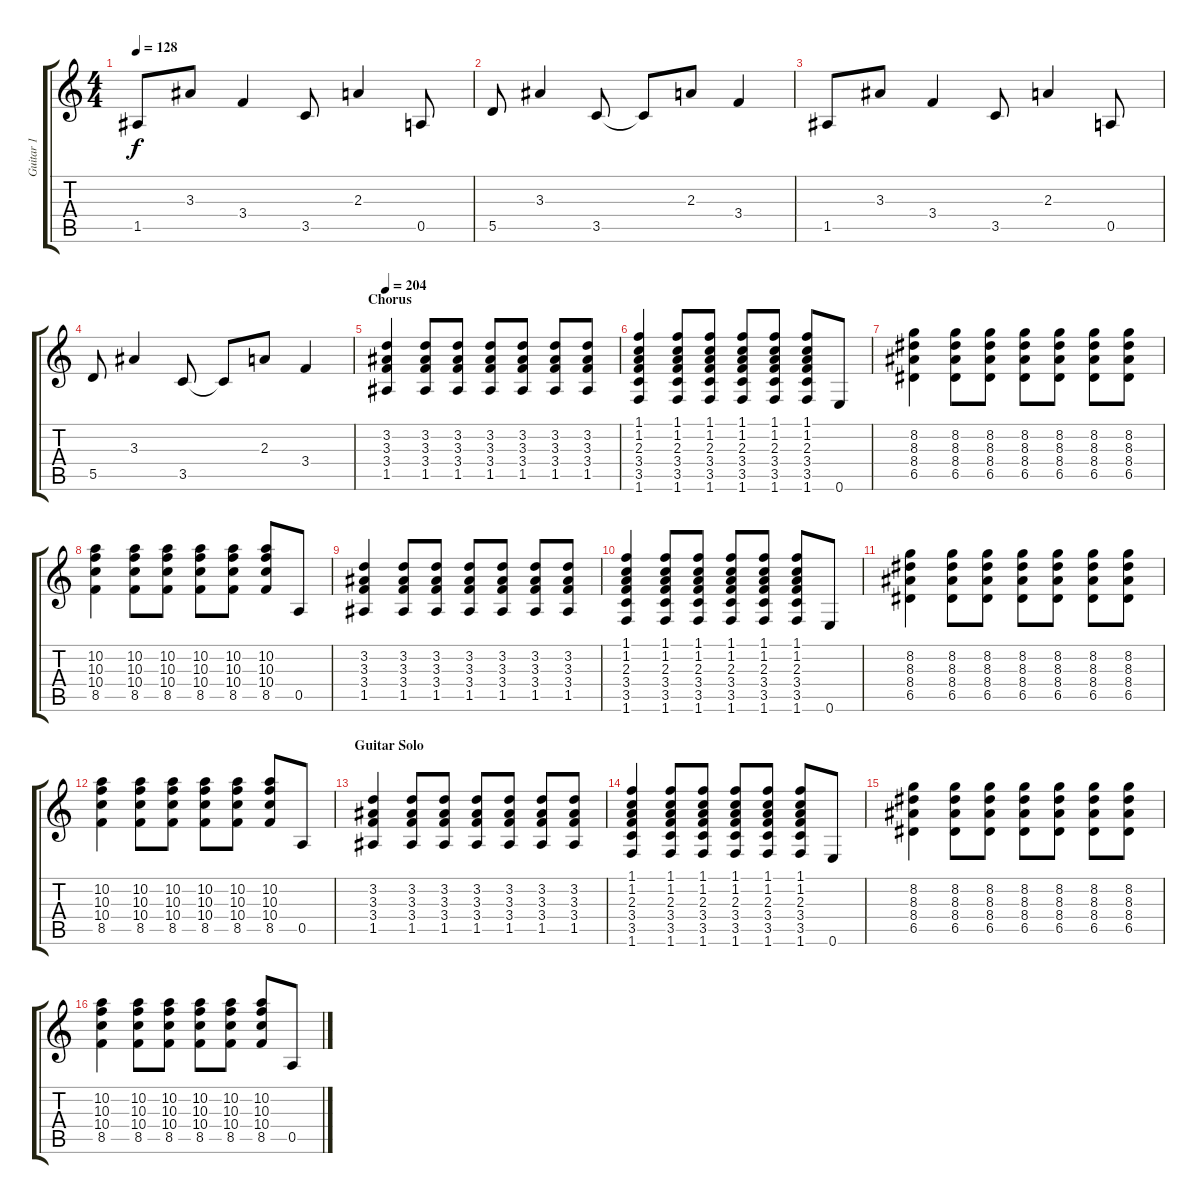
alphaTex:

\track ("Guitar 1" "Guitar 1") {instrument distortionguitar}
\staff {score tabs}
\tuning (E4 B3 G3 D3 A2 E2) {hide}
\ts (4 4)
\tempo 128
\clef g2
\ks c
1.5.8{dy f} 3.3.8 3.4.4 3.5.8 2.3.4 0.5.8 |
5.5.8 3.3.4 3.5.8 3.5{t}.8 2.3.8 3.4.4 |
1.5.8 3.3.8 3.4.4 3.5.8 2.3.4 0.5.8 |
5.5.8 3.3.4 3.5.8 3.5{t}.8 2.3.8 3.4.4 |
\section ("" "Chorus")
\tempo 204
(3.2 3.3 3.4 1.5).4 (3.2 3.3 3.4 1.5).8 (3.2 3.3 3.4 1.5).8 (3.2 3.3 3.4 1.5).8 (3.2 3.3 3.4 1.5).8 (3.2 3.3 3.4 1.5).8 (3.2 3.3 3.4 1.5).8 |
(1.1 1.2 2.3 3.4 3.5 1.6).4 (1.1 1.2 2.3 3.4 3.5 1.6).8 (1.1 1.2 2.3 3.4 3.5 1.6).8 (1.1 1.2 2.3 3.4 3.5 1.6).8 (1.1 1.2 2.3 3.4 3.5 1.6).8 (1.1 1.2 2.3 3.4 3.5 1.6).8 0.6.8 |
(8.2 8.3 8.4 6.5).4 (8.2 8.3 8.4 6.5).8 (8.2 8.3 8.4 6.5).8 (8.2 8.3 8.4 6.5).8 (8.2 8.3 8.4 6.5).8 (8.2 8.3 8.4 6.5).8 (8.2 8.3 8.4 6.5).8 |
(10.2 10.3 10.4 8.5).4 (10.2 10.3 10.4 8.5).8 (10.2 10.3 10.4 8.5).8 (10.2 10.3 10.4 8.5).8 (10.2 10.3 10.4 8.5).8 (10.2 10.3 10.4 8.5).8 0.5.8 |
(3.2 3.3 3.4 1.5).4 (3.2 3.3 3.4 1.5).8 (3.2 3.3 3.4 1.5).8 (3.2 3.3 3.4 1.5).8 (3.2 3.3 3.4 1.5).8 (3.2 3.3 3.4 1.5).8 (3.2 3.3 3.4 1.5).8 |
(1.1 1.2 2.3 3.4 3.5 1.6).4 (1.1 1.2 2.3 3.4 3.5 1.6).8 (1.1 1.2 2.3 3.4 3.5 1.6).8 (1.1 1.2 2.3 3.4 3.5 1.6).8 (1.1 1.2 2.3 3.4 3.5 1.6).8 (1.1 1.2 2.3 3.4 3.5 1.6).8 0.6.8 |
(8.2 8.3 8.4 6.5).4 (8.2 8.3 8.4 6.5).8 (8.2 8.3 8.4 6.5).8 (8.2 8.3 8.4 6.5).8 (8.2 8.3 8.4 6.5).8 (8.2 8.3 8.4 6.5).8 (8.2 8.3 8.4 6.5).8 |
(10.2 10.3 10.4 8.5).4 (10.2 10.3 10.4 8.5).8 (10.2 10.3 10.4 8.5).8 (10.2 10.3 10.4 8.5).8 (10.2 10.3 10.4 8.5).8 (10.2 10.3 10.4 8.5).8 0.5.8 |
\section ("" "Guitar Solo")
(3.2 3.3 3.4 1.5).4{volume 12} (3.2 3.3 3.4 1.5).8 (3.2 3.3 3.4 1.5).8 (3.2 3.3 3.4 1.5).8 (3.2 3.3 3.4 1.5).8 (3.2 3.3 3.4 1.5).8 (3.2 3.3 3.4 1.5).8 |
(1.1 1.2 2.3 3.4 3.5 1.6).4 (1.1 1.2 2.3 3.4 3.5 1.6).8 (1.1 1.2 2.3 3.4 3.5 1.6).8 (1.1 1.2 2.3 3.4 3.5 1.6).8 (1.1 1.2 2.3 3.4 3.5 1.6).8 (1.1 1.2 2.3 3.4 3.5 1.6).8 0.6.8 |
(8.2 8.3 8.4 6.5).4 (8.2 8.3 8.4 6.5).8 (8.2 8.3 8.4 6.5).8 (8.2 8.3 8.4 6.5).8 (8.2 8.3 8.4 6.5).8 (8.2 8.3 8.4 6.5).8 (8.2 8.3 8.4 6.5).8 |
(10.2 10.3 10.4 8.5).4 (10.2 10.3 10.4 8.5).8 (10.2 10.3 10.4 8.5).8 (10.2 10.3 10.4 8.5).8 (10.2 10.3 10.4 8.5).8 (10.2 10.3 10.4 8.5).8 0.5.8
